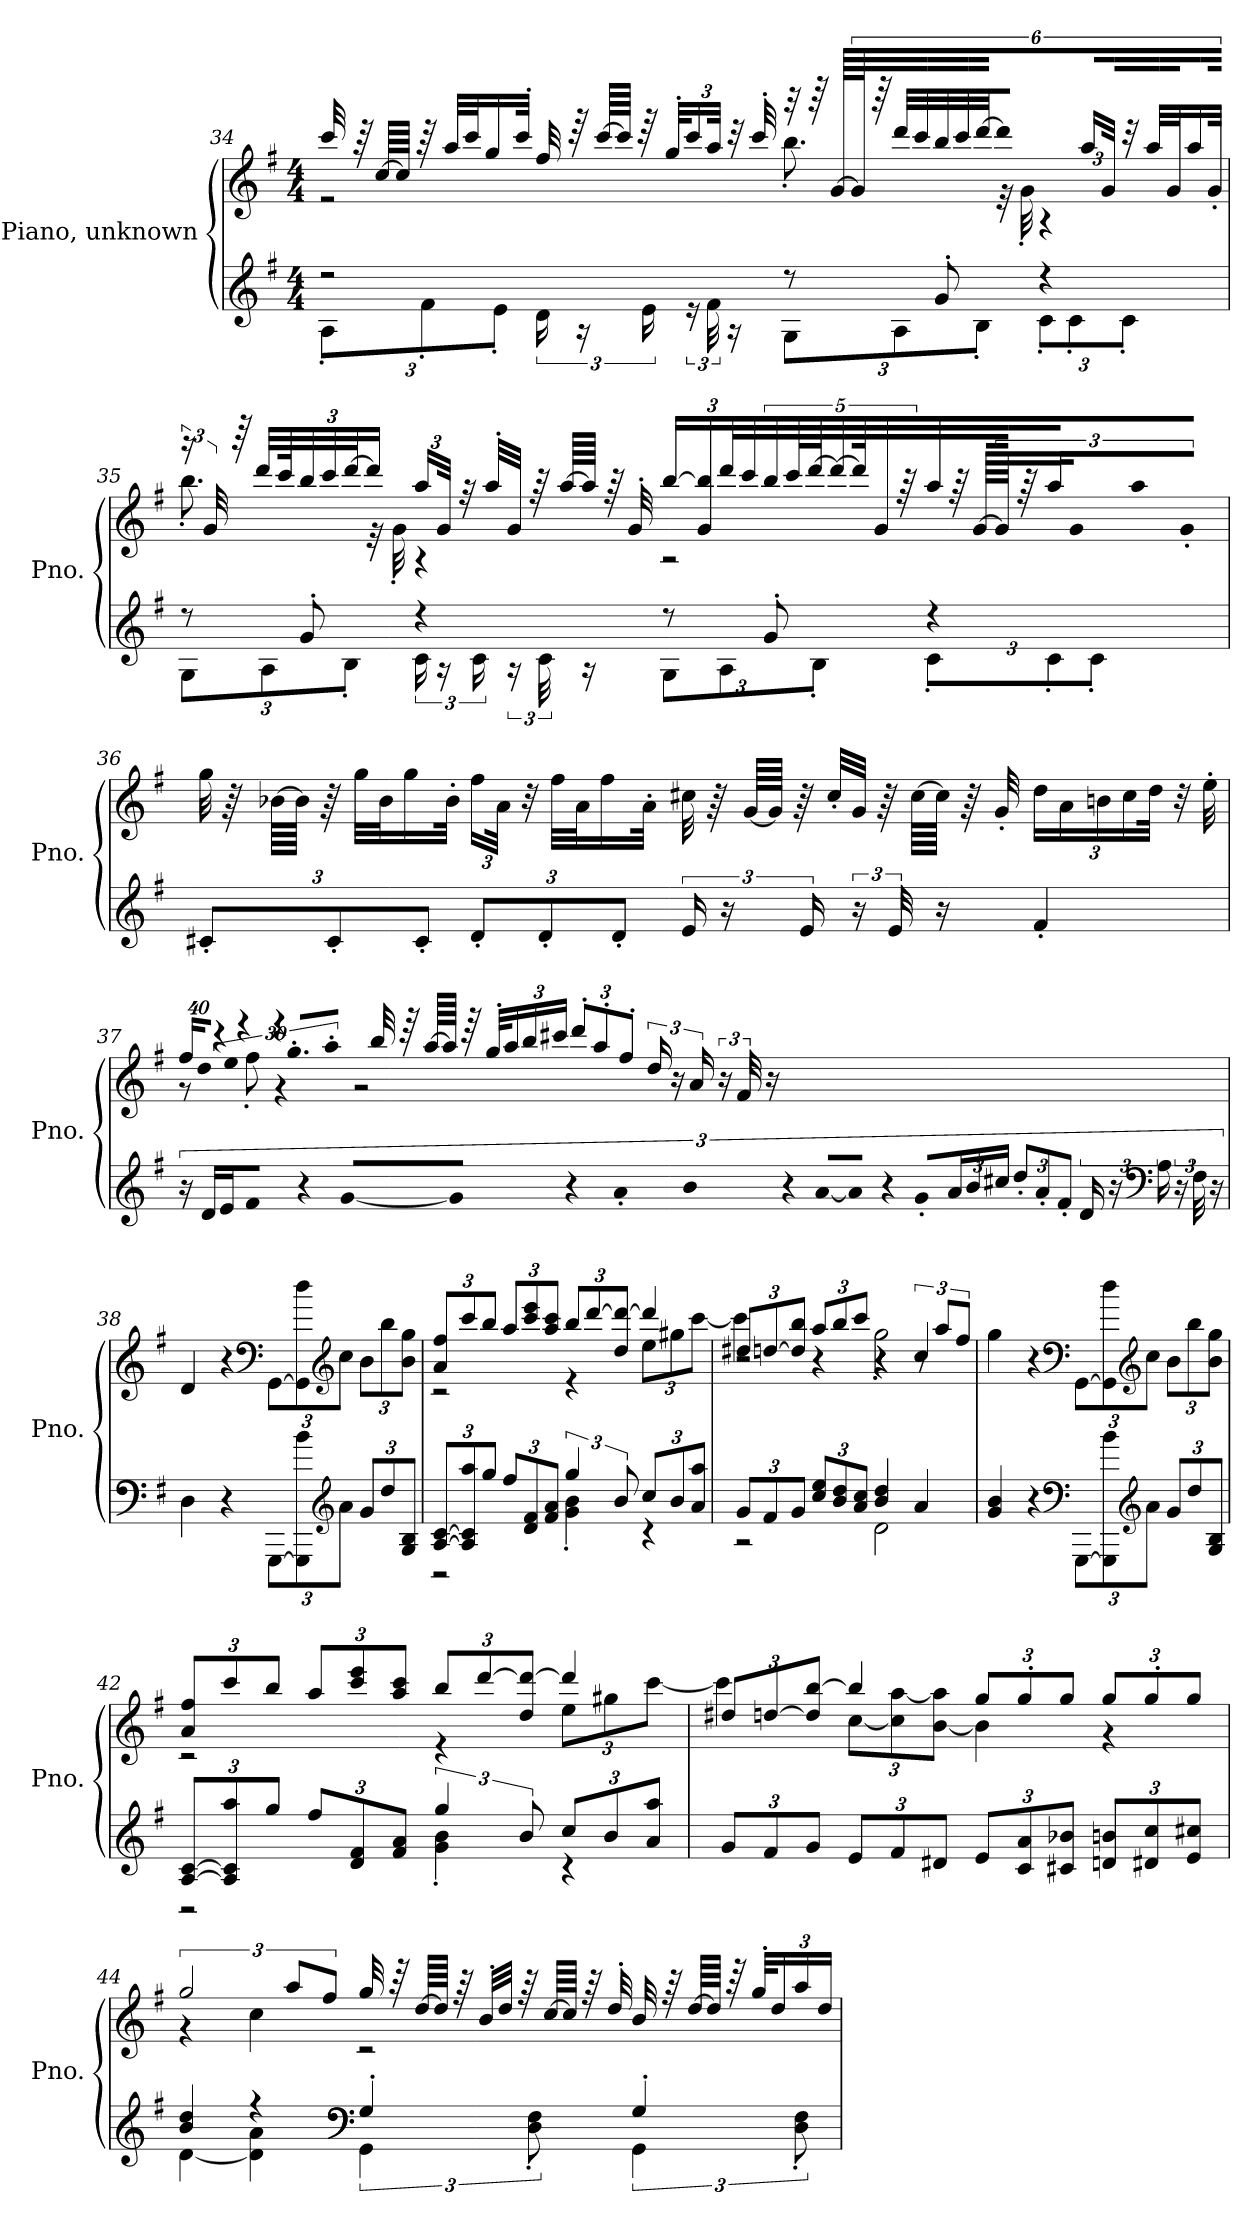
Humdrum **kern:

**kern	**kern
*part1	*part1
*staff2	*staff1
*I"Piano, unknown	*
*I'Pno.	*
!!LO:LB:g=z
*clefG2	*clefG2
*k[f#]	*k[f#]
*M4/4	*M4/4
=34	=34
*^	*
*	*Xbrackettup	*
*	*	*^
2r	12A'\L	32ccc/	2r
.	.	64r	.
.	.	[64cc/LLLL	.
.	.	64cc/JJJJ]	.
.	.	64r	.
.	12f#'\	.	.
.	.	32aa/LLL	.
.	.	32ccc/J	.
.	.	16gg/	.
.	12e'\J	.	.
.	.	32ccc'/JJk	.
*	*brackettup	*	*
.	24d\	32ff#/	.
.	.	64r	.
.	24r	.	.
.	.	[64ccc/LLLL	.
.	.	64ccc/JJJJ]	.
.	.	64r	.
.	24e\	.	.
.	.	32gg'/KLL	.
*	*	*Xbrackettup	*
.	24r	24ccc/	.
.	48f#\	48aa/JJk	.
.	16r	32r	.
.	.	32ccc'/	.
*	*Xbrackettup	*	*
8r	12G\L	32r	8.bb'\
.	.	64r	.
.	.	[64g/LLLL	.
*	*	*brackettup	*
.	.	96g/JJJJ]	.
.	.	96r	.
.	12A\	48ddd/LLL	.
.	.	48ccc/	.
*	*	*Xbrackettup	*
8g'/	.	48bb/	.
.	.	48ccc/	.
.	12B'\J	[48ddd/J	.
.	.	16ddd/JJ]	32r
.	.	.	32g'\
4r	12c'\L	24aa/LL	4r
.	.	48g/JJk	.
.	.	32r	.
.	12c'\	.	.
.	.	32aa/LLL	.
.	.	32g/J	.
.	.	16aa/	.
.	12c'\J	.	.
.	.	32g'/JJk	.
!!LO:PB:g=z	!!
=35	=35	=35	=35
*	*	*brackettup	*
8r	12G\L	24r	8.bb'\
.	.	48g/	.
.	.	64r	.
.	.	32ddd/LLL	.
.	12A\	.	.
.	.	64ccc/K	.
*	*	*Xbrackettup	*
8g'/	.	48bb/	.
.	.	48ccc/	.
.	12B'\J	[48ddd/J	.
.	.	16ddd/JJ]	32r
.	.	.	32g'\
*	*brackettup	*	*
4r	24c\	24aa/LL	4r
.	24r	48g/JJk	.
.	.	32r	.
.	24c\	.	.
.	.	32aa'/LLL	.
.	24r	32g/JJJ	.
.	.	64r	.
.	48c\	.	.
.	.	[64aa/LLLL	.
.	16r	64aa/JJJJ]	.
.	.	64r	.
.	.	32g'/	.
*	*Xbrackettup	*	*
8r	12G\L	[24bb/LL	2r
.	.	24g/ 24bb/]	.
.	12A\	48ddd/L	.
.	.	48ccc/	.
*	*	*brackettup	*
8g'/	.	40bb/	.
.	.	80ccc/L	.
.	.	[80ddd/J	.
.	12B'\J	.	.
.	.	40ddd/_	.
.	.	80ddd/K]	.
.	.	40g/JJJ	.
.	.	80r	.
4r	12c'\L	32aa/	.
.	.	64r	.
.	.	[64g/LLLL	.
.	.	96g/JJJJ]	.
.	.	96r	.
.	12c'\	24aa/LL	.
.	.	32g/K	.
.	.	16aa/	.
.	12c'\J	.	.
.	.	32g'/JJk	.
*v	*v	*	*
*	*v	*v
!!LO:LB:g=z
=36	=36
12c#X'/L	32gg\
.	64r
.	[64b-X\LLLL
.	64b-\JJJJ]
.	64r
12c#'/	.
.	32gg\LLL
.	32b-\J
.	16gg\
12c#'/J	.
.	32b-'\JJk
*	*Xbrackettup
12d'/L	24ff#\LL
.	48a\JJk
.	32r
12d'/	.
.	32ff#\LLL
.	32a\J
.	16ff#\
12d'/J	.
.	32a'\JJk
*brackettup	*
24e/	32cc#X\
.	64r
24r	.
.	[64g/LLLL
.	64g/JJJJ]
.	64r
24e/	.
.	32cc#'/LLL
24r	32g/JJJ
.	64r
48e/	.
.	[64cc#\LLLL
16r	64cc#\JJJJ]
.	64r
.	32g'/
4f#'/	24dd\LL
.	24a\
.	24bn\
.	24cc#\
.	48dd\JJk
.	32r
.	32ee'\
!!LO:LB:g=z
=37	=37
*	*brackettup
!	!LO:N:vis=32
*	*^
24r	640%23ff#/LLL	8r
!	!LO:N:vis=32	!
.	640%23dd/JJJ	.
24d/LL	.	.
!	!LO:N:vis=64	!
.	960%17r	.
24e/	.	.
!	!LO:N:vis=64	!
.	960%17ee/	.
!	!LO:N:vis=32	!
.	640%23r	.
32f#/JJk	.	8ff#'\
!	!LO:N:vis=64	!
.	960%17r	.
64r	.	.
!	!LO:N:vis=32.	!
.	1920%103gg'/LLL	.
[64g/LLLL	.	.
64g/JJJJ]	.	.
64r	.	.
!	!LO:N:vis=32	!
.	640%23aa'/JJJ	.
32a'/	.	.
32b\	.	4r
.	32bb/	.
64r	.	.
.	64r	.
[64a/LLLL	.	.
.	[64aa/LLLL	.
64a/JJJJ]	.	.
.	64aa/JJJJ]	.
64r	.	.
.	64r	.
32g'/KLL	.	.
.	32gg'/KLL	.
*Xbrackettup	*	*
24a/	.	.
*	*Xbrackettup	*
.	24aa/	.
24b/	.	.
.	24bb/	.
24cc#X/JJ	.	.
.	24ccc#X/JJ	.
12dd'/L	.	2r
.	12ddd'/L	.
12a'/	.	.
.	12aa'/	.
12f#'/J	.	.
.	12ff#'/J	.
*brackettup	*	*
24d/	.	.
*	*brackettup	*
.	24dd/	.
24r	.	.
.	24r	.
*clefF4	*	*
24A\	.	.
.	24a/	.
24r	.	.
.	24r	.
48F#\	.	.
.	48f#/	.
16r	.	.
.	16r	.
1920ryy	.	1920ryy
*	*v	*v
!!LO:LB:g=z
=38	=38
4D\	4d/
4r	4r
*	*clefF4
*Xbrackettup	*Xbrackettup
[12GGG\L	[12GG\L
12GGG\] 12b\	12GG\] 12dd\
*clefG2	*clefG2
12a\J	12cc\J
12g/L	12b\L
12dd/	12bb\
12G/ 12B/J	12b\ 12gg\J
=39	=39
*^	*^
[12A/ [12c/L	2r	12a/ 12ff#/L	2r
12A/] 12c/] 12aa/	.	12ccc/	.
12gg/J	.	12bb/J	.
12ff#/L	.	12aa/L	.
12d/ 12f#/	.	12ccc/ 12eee/	.
12f#/ 12a/J	.	12aa/ 12ccc/J	.
*brackettup	*	*	*
6gg/	4g\' 4b\'	12bb/L	4r
.	.	[12ddd/	.
12b/	.	12dd/ 12ddd/_J	.
*Xbrackettup	*	*	*
12cc/L	4r	4ddd/]	12ee\L
12b/	.	.	12gg#X\
12a/ 12aa/J	.	.	[12ccc\J
=40	=40	=40	=40
*	*	*	*^
12g/L	2r	12dd#X/L	4ccc\]	2r
12f#/	.	[12ddn/	.	.
12g/J	.	12dd/] 12bb/J	.	.
12cc/ 12ee/L	.	12aa/L	4r	.
12b/ 12dd/	.	12bb/	.	.
12a/ 12cc/J	.	12ccc/J	.	.
4b/ 4dd/	2d\	4r	2gg'\	4r
*	*	*brackettup	*	*
4a/	.	12r	.	4cc/
.	.	12aa/L	.	.
.	.	12ff#/J	.	.
*v	*v	*	*	*
*	*v	*v	*v
!!LO:LB:g=z
=41	=41
4g/ 4b/	4gg\
4r	4r
*clefF4	*clefF4
*	*Xbrackettup
[12GGG\L	[12GG\L
12GGG\] 12b\	12GG\] 12dd\
*clefG2	*clefG2
12a\J	12cc\J
12g/L	12b\L
12dd/	12bb\
12G/ 12B/J	12b\ 12gg\J
=42	=42
*^	*^
[12A/ [12c/L	2r	12a/ 12ff#/L	2r
12A/] 12c/] 12aa/	.	12ccc/	.
12gg/J	.	12bb/J	.
12ff#/L	.	12aa/L	.
12d/ 12f#/	.	12ccc/ 12eee/	.
12f#/ 12a/J	.	12aa/ 12ccc/J	.
*brackettup	*	*	*
6gg/	4g\' 4b\'	12bb/L	4r
.	.	[12ddd/	.
12b/	.	12dd/ 12ddd/_J	.
*Xbrackettup	*	*	*
12cc/L	4r	4ddd/]	12ee\L
12b/	.	.	12gg#X\
12a/ 12aa/J	.	.	[12ccc\J
*v	*v	*	*
!!LO:LB:g=z	!!
=43	=43	=43
12g/L	12dd#X/L	4ccc\]
12f#/	[12ddn/	.
12g/J	12dd/] [12bb/J	.
12e/L	4bb/]	[12cc\L
12f#/	.	12cc\] [12aa\
12d#X/J	.	[12b\ 12aa\]J
12e/L	12gg/L	4b\]
12c/ 12a/	12gg'/	.
12c#X/ 12b-X/J	12gg/J	.
12dn/ 12bn/L	12gg/L	4r
12d#X/ 12cc/	12gg'/	.
12e/ 12cc#X/J	12gg/J	.
!!LO:PB:g=z	!!
=44	=44	=44
*^	*	*
*	*	*brackettup	*
4b/ 4dd/	[4d\	3gg/	4r
4r	4d\] 4a\	.	4cc\
.	.	12aa/L	.
.	.	12ff#/J	.
*clefF4	*	*	*
*	*brackettup	*	*
4G'/	6GG\	32gg/	2r
.	.	64r	.
.	.	[64dd/LLLL	.
.	.	64dd/JJJJ]	.
.	.	64r	.
.	.	32b'/LLL	.
.	.	32dd/JJJ	.
.	.	64r	.
.	12D\' 12F#\'	.	.
.	.	[64cc/LLLL	.
.	.	64cc/JJJJ]	.
.	.	64r	.
.	.	32dd'/	.
4G'/	6GG\	32b/	.
.	.	64r	.
.	.	[64dd/LLLL	.
.	.	64dd/JJJJ]	.
.	.	64r	.
.	.	32gg'/KLL	.
*	*	*Xbrackettup	*
.	.	24dd/	.
.	12D\' 12F#\'	24aa/	.
.	.	24dd/JJ	.
*v	*v	*	*
*	*v	*v
=	=
*-	*-
